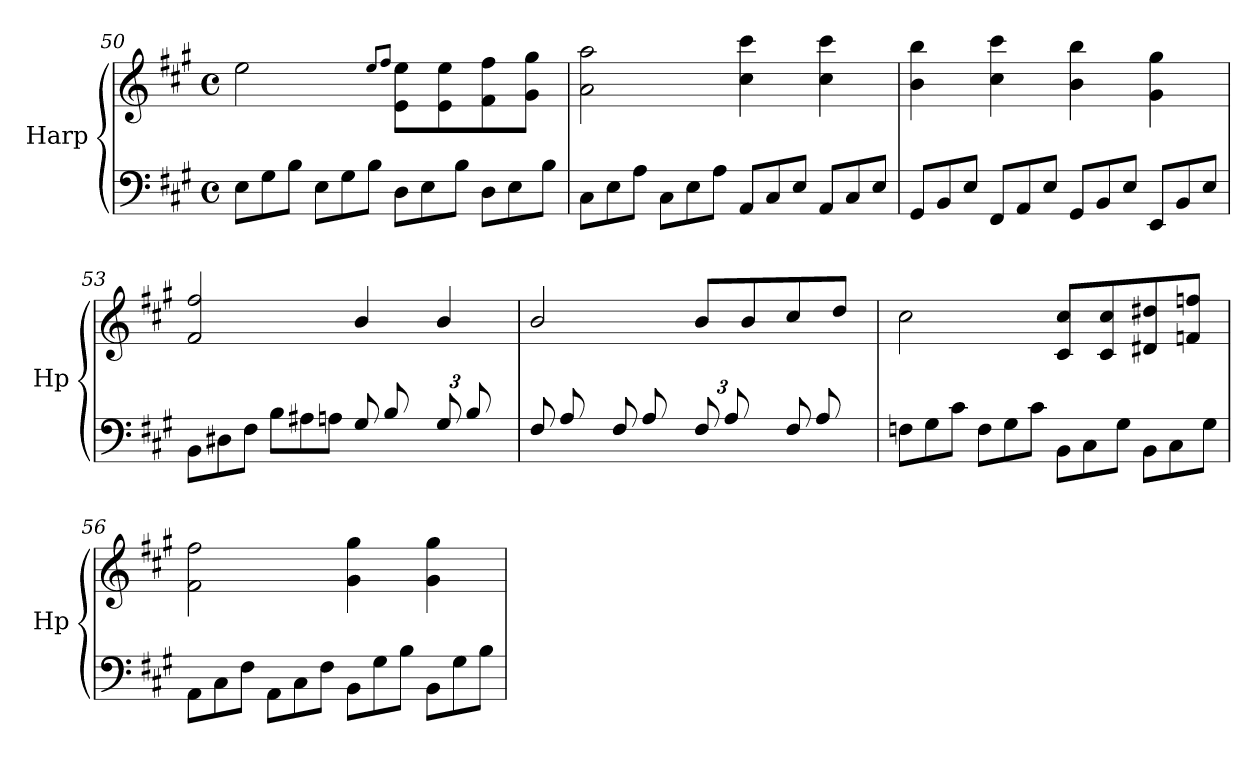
**kern	**kern
*part1	*part1
*staff2	*staff1
*I"Harp	*
*I'Hp	*
!!LO:LB:g=z
*clefF4	*clefG2
*k[f#c#g#]	*k[f#c#g#]
*A:	*A:
*M4/4	*M4/4
*met(c)	*met(c)
*Xtuplet	*
=50	=50
12E\L	2ee\
12G#\	.
12B\J	.
12E\L	.
12G#\	.
12B\J	.
.	8qee/L
.	8qff#/J
12D\L	8e\ 8ee\L
12E\	.
.	8e\ 8ee\
12B\J	.
12D\L	8f#\ 8ff#\
12E\	.
.	8g#\ 8gg#\J
12B\J	.
=51	=51
12C#\L	2a\ 2aa\
12E\	.
12A\J	.
12C#\L	.
12E\	.
12A\J	.
12AA/L	4cc#\ 4ccc#\
12C#/	.
12E/J	.
12AA/L	4cc#\ 4ccc#\
12C#/	.
12E/J	.
=52	=52
12GG#/L	4b\ 4bb\
12BB/	.
12E/J	.
12FF#/L	4cc#\ 4ccc#\
12AA/	.
12E/J	.
12GG#/L	4b\ 4bb\
12BB/	.
12E/J	.
12EE/L	4g#\ 4gg#\
12BB/	.
12E/J	.
!!LO:PB:g=z
=53	=53
*	*^
12BB\L	2f#/ 2ff#/	3%2ryy
12D#X\	.	.
12F#\J	.	.
12B\L	.	.
12A#X\	.	.
12An\J	.	.
12G#/L	4b/	.
12B/	.	.
12ryy	.	12e\J
12G#/L	4b/	6ryy
12B/	.	.
12ryy	.	12e\J
=54	=54	=54
12F#/L	2b/	6ryy
12A/	.	.
12ryy	.	12d#X\J
12F#/L	.	6ryy
12A/	.	.
12ryy	.	12d#\J
12F#/L	8b/L	6ryy
12A/	.	.
.	8b/	.
12ryy	.	12dn\J
12F#/L	8cc#/	6ryy
12A/	.	.
.	8dd/J	.
12ryy	.	12d\J
*	*v	*v
=55	=55
12Fn\L	2cc#\
12G#\	.
12c#\J	.
12F\L	.
12G#\	.
12c#\J	.
12BB\L	8c#/ 8cc#/L
12C#\	.
.	8c#/ 8cc#/
12G#\J	.
12BB\L	8d#X/ 8dd#X/
12C#\	.
.	8fn/ 8ffn/J
12G#\J	.
!!LO:LB:g=z
=56	=56
12AA\L	2f#\ 2ff#\
12C#\	.
12F#\J	.
12AA\L	.
12C#\	.
12F#\J	.
12BB\L	4g#\ 4gg#\
12G#\	.
12B\J	.
12BB\L	4g#\ 4gg#\
12G#\	.
12B\J	.
=	=
*-	*-
